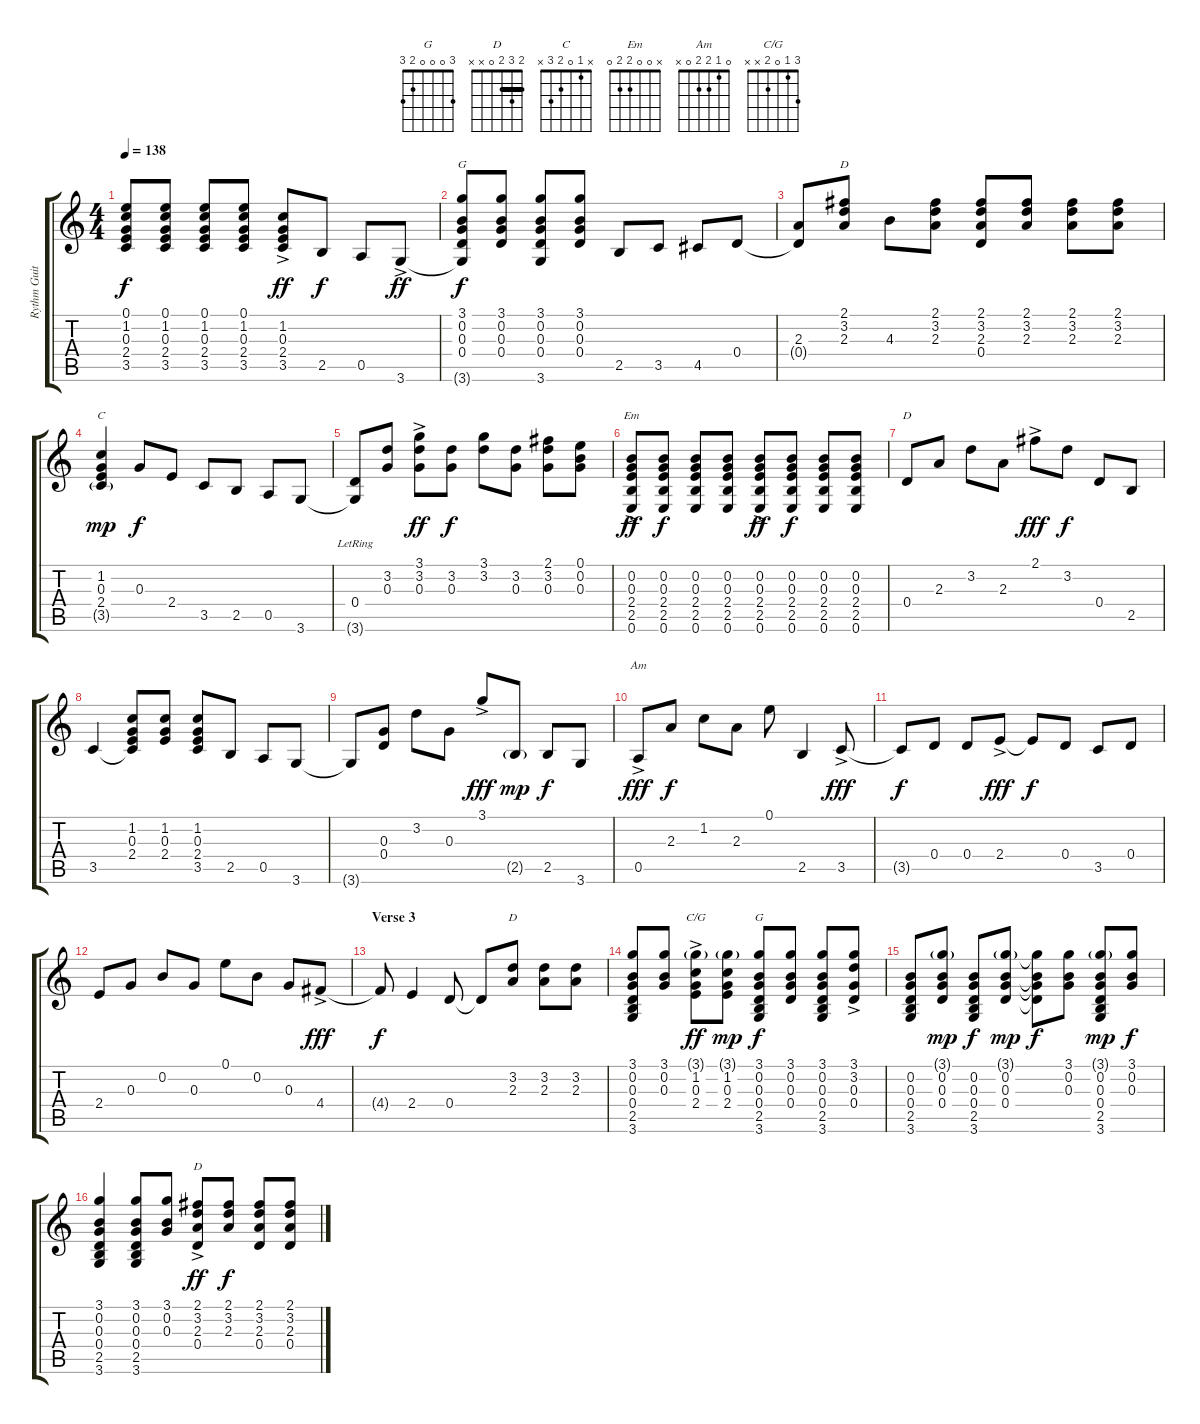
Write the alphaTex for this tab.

\track ("Rythm Guitar 1 (Glenn Frey)" "Rythm Guit") {instrument acousticguitarnylon}
\staff {score tabs}
\tuning (E4 B3 G3 D3 A2 E2) {hide}
\chord ("G" 3 0 0 0 x x)
\chord ("D" 2 3 2 x x x) {barre 2}
\chord ("C" x 1 0 2 3 x)
\chord ("Em" x 0 0 2 2 0)
\chord ("D" 2 3 2 0 2 x)
\chord ("Am" 0 1 2 2 0 x)
\chord ("D" x 3 2 x x x)
\chord ("C/G" 3 1 0 2 x x)
\chord ("G" 3 0 0 0 2 3)
\chord ("D" 2 3 2 0 x x) {barre 2}
\ts (4 4)
\tempo 138
\clef g2
\ks c
(0.1 1.2 0.3 2.4 3.5).8{dy f} (0.1 1.2 0.3 2.4 3.5).8 (0.1 1.2 0.3 2.4 3.5).8 (0.1 1.2 0.3 2.4 3.5).8 (1.2{ac} 0.3 2.4 3.5).8{dy ff} 2.5.8{dy f} 0.5.8 3.6{ac}.8{dy ff} |
(3.1 0.2 0.3 0.4 3.6{t}).8{ch "G" dy f} (3.1 0.2 0.3 0.4).8 (3.1 0.2 0.3 0.4 3.6).8 (3.1 0.2 0.3 0.4).8 2.5.8 3.5.8 4.5.8 0.4.8 |
(2.3 0.4{t}).8 (2.1 3.2 2.3).8{ch "D"} 4.3.8 (2.1 3.2 2.3).8 (2.1 3.2 2.3 0.4).8 (2.1 3.2 2.3).8 (2.1 3.2 2.3).8 (2.1 3.2 2.3).8 |
(1.2 0.3 2.4 3.5{g}).4{ch "C" dy mp} 0.3.8{dy f} 2.4.8 3.5.8 2.5.8 0.5.8 3.6.8 |
(0.4{lr} 3.6{t}).8 (3.2 0.3).8 (3.1 3.2 0.3{ac}).8{dy ff} (3.2 0.3).8{dy f} (3.1 3.2).8 (3.2 0.3).8 (2.1 3.2 0.3).8 (0.1 0.2 0.3).8 |
(0.2 0.3 2.4 2.5 0.6{ac}).8{ch "Em" dy ff} (0.2 0.3 2.4 2.5 0.6).8{dy f} (0.2 0.3 2.4 2.5 0.6).8 (0.2 0.3 2.4 2.5 0.6).8 (0.2 0.3 2.4 2.5 0.6{ac}).8{dy ff} (0.2 0.3 2.4 2.5 0.6).8{dy f} (0.2 0.3 2.4 2.5 0.6).8 (0.2 0.3 2.4 2.5 0.6).8 |
0.4.8{ch "D"} 2.3.8 3.2.8 2.3.8 2.1{ac}.8{dy fff} 3.2.8{dy f} 0.4.8 2.5.8 |
3.5.4 (1.2 0.3 2.4 3.5{t}).8 (1.2 0.3 2.4).8 (1.2 0.3 2.4 3.5).8 2.5.8 0.5.8 3.6.8 |
3.6{t}.8 (0.3 0.4).8 3.2.8 0.3.8 3.1{ac}.8{dy fff} 2.5{g}.8{dy mp} 2.5.8{dy f} 3.6.8 |
0.5{ac}.8{ch "Am" dy fff} 2.3.8{dy f} 1.2.8 2.3.8 0.1.8 2.5.4 3.5{ac}.8{dy fff} |
3.5{t}.8{dy f} 0.4.8 0.4.8 2.4{ac}.8{dy fff} 2.4{t}.8{dy f} 0.4.8 3.5.8 0.4.8 |
2.4.8 0.3.8 0.2.8 0.3.8 0.1.8 0.2.8 0.3.8 4.4{ac}.8{dy fff} |
\section ("" "Verse 3")
4.4{t}.8{dy f} 2.4.4 0.4.8 0.4{t}.8 (3.2 2.3).8{ch "D"} (3.2 2.3).8 (3.2 2.3).8 |
(3.1 0.2 0.3 0.4 2.5 3.6).8{volume 11} (3.1 0.2 0.3).8 (3.1{g} 1.2{ac} 0.3 2.4).8{ch "C/G" dy ff} (3.1{g} 1.2 0.3 2.4).8{dy mp} (3.1 0.2 0.3 0.4 2.5 3.6).8{ch "G" dy f} (3.1 0.2 0.3 0.4).8 (3.1 0.2 0.3 0.4 2.5 3.6).8 (3.1 3.2{ac} 0.3 0.4).8 |
(0.2 0.3 0.4 2.5 3.6).8 (3.1{g} 0.2 0.3 0.4).8{dy mp} (0.2 0.3 0.4 2.5 3.6).8{dy f} (3.1{g} 0.2 0.3 0.4).8{dy mp} (3.1{t} 0.2{t} 0.3{t} 0.4{t}).8{dy f} (3.1 0.2 0.3).8 (3.1{g} 0.2 0.3 0.4 2.5 3.6).8{dy mp} (3.1 0.2 0.3).8{dy f} |
(3.1 0.2 0.3 0.4 2.5 3.6).4 (3.1 0.2 0.3 0.4 2.5 3.6).8 (3.1 0.2 0.3).8 (2.1{ac} 3.2 2.3 0.4).8{ch "D" dy ff} (2.1 3.2 2.3).8{dy f} (2.1 3.2 2.3 0.4).8 (2.1 3.2 2.3 0.4).8
